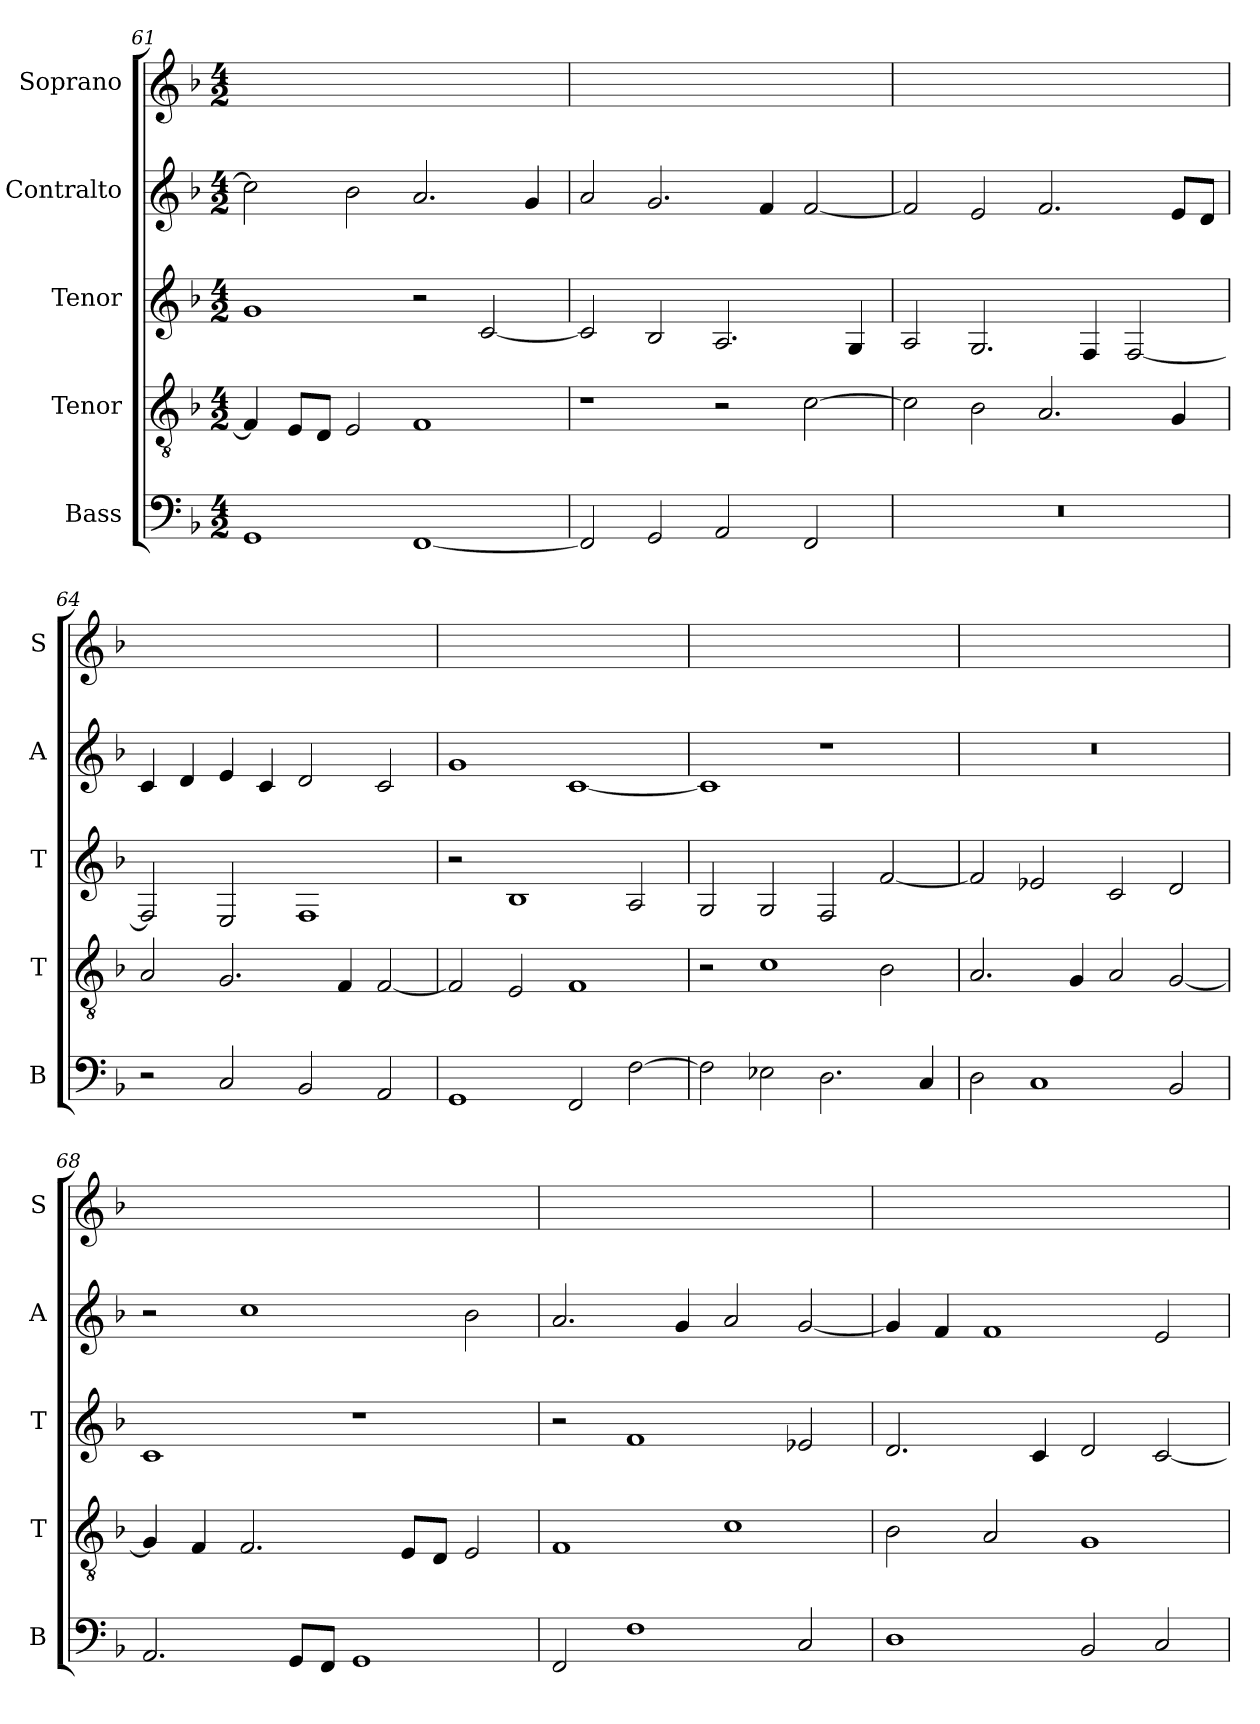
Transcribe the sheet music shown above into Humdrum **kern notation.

**kern	**kern	**kern	**kern	**kern
*part5	*part4	*part3	*part2	*part1
*staff5	*staff4	*staff3	*staff2	*staff1
*I"Bass	*I"Tenor	*I"Tenor	*I"Contralto	*I"Soprano
*I'B	*I'T	*I'T	*I'A	*I'S
*clefF4	*clefGv2	*clefG2	*clefG2	*clefG2
*k[b-]	*k[b-]	*k[b-]	*k[b-]	*k[b-]
*F:ion	*F:ion	*F:ion	*F:ion	*F:ion
*M4/2	*M4/2	*M4/2	*M4/2	*M4/2
=61	=61	=61	=61	=61
1GG	4F]	1g	2cc]	0ryy
.	8E/L	.	.	.
.	8D/J	.	.	.
.	2E	.	2b-	.
[1FF	1F	2r	2.a	.
.	.	[2c	.	.
.	.	.	4g	.
=62	=62	=62	=62	=62
2FF]	1r	2c]	2a	0ryy
2GG	.	2B-	2.g	.
2AA	2r	2.A	.	.
.	.	.	4f	.
2FF	[2c	.	[2f	.
.	.	4G	.	.
=63	=63	=63	=63	=63
0r	2c]	2A	2f]	0ryy
.	2B-	2.G	2e	.
.	2.A	.	2.f	.
.	.	4F	.	.
.	.	[2F	.	.
.	4G	.	8e/L	.
.	.	.	8d/J	.
=64	=64	=64	=64	=64
2r	2A	2F]	4c	0ryy
.	.	.	4d	.
2C	2.G	2E	4e	.
.	.	.	4c	.
2BB-	.	1F	2d	.
.	4F	.	.	.
2AA	[2F	.	2c	.
=65	=65	=65	=65	=65
1GG	2F]	2r	1g	0ryy
.	2E	1B-	.	.
2FF	1F	.	[1c	.
[2F	.	2A	.	.
=66	=66	=66	=66	=66
2F]	2r	2G	1c]	0ryy
2E-X	1c	2G	.	.
2.D	.	2F	1r	.
.	2B-	[2f	.	.
4C	.	.	.	.
=67	=67	=67	=67	=67
2D	2.A	2f]	0r	0ryy
1C	.	2e-X	.	.
.	4G	.	.	.
.	2A	2c	.	.
2BB-	[2G	2d	.	.
=68	=68	=68	=68	=68
2.AA	4G]	1c	2r	0ryy
.	4F	.	.	.
.	2.F	.	1cc	.
8GG/L	.	.	.	.
8FF/J	.	.	.	.
1GG	.	1r	.	.
.	8E/L	.	.	.
.	8D/J	.	.	.
.	2E	.	2b-	.
=69	=69	=69	=69	=69
2FF	1F	2r	2.a	0ryy
1F	.	1f	.	.
.	.	.	4g	.
.	1c	.	2a	.
2C	.	2e-X	[2g	.
=70	=70	=70	=70	=70
1D	2B-	2.d	4g]	0ryy
.	.	.	4f	.
.	2A	.	1f	.
.	.	4c	.	.
2BB-	1G	2d	.	.
2C	.	[2c	2e	.
=	=	=	=	=
*-	*-	*-	*-	*-
